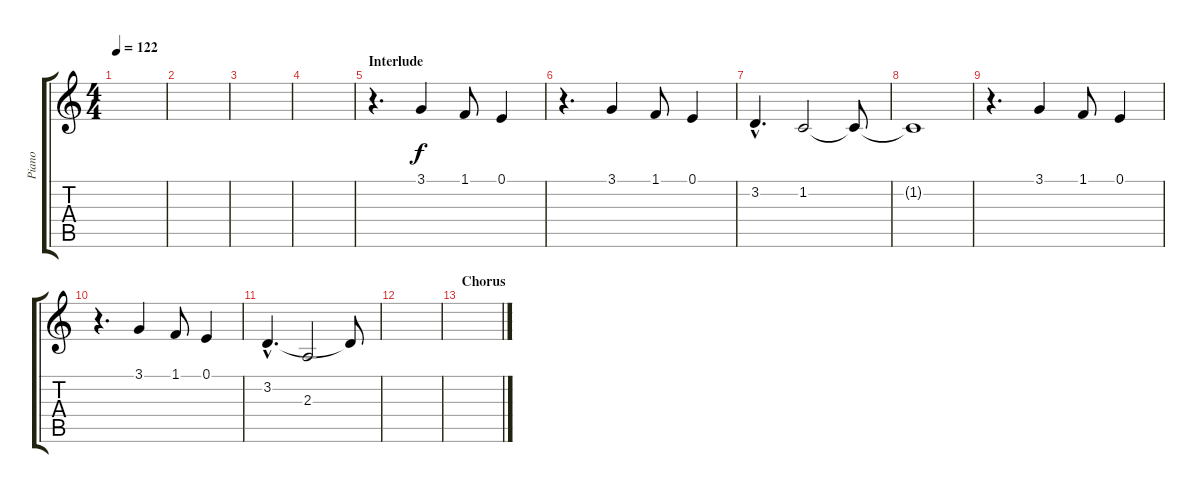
\track ("Piano" "Piano") {instrument acousticgrandpiano}
\staff {score tabs}
\tuning (E4 B3 G3 D3 A2 E2) {hide}
\ts (4 4)
\tempo 122
\clef g2
\ks c
|
|
|
|
\section ("" "Interlude")
r.4{d volume 13 instrument acousticgrandpiano} 3.1.4 1.1.8 0.1.4 |
r.4{d} 3.1.4 1.1.8 0.1.4 |
3.2{hac}.4{d} 1.2.2 1.2{t}.8 |
1.2{t}.1 |
r.4{d} 3.1.4 1.1.8 0.1.4 |
r.4{d} 3.1.4 1.1.8 0.1.4 |
3.2{hac}.4{d} 2.3.2 3.2{t}.8 |
|
\section ("" "Chorus")
